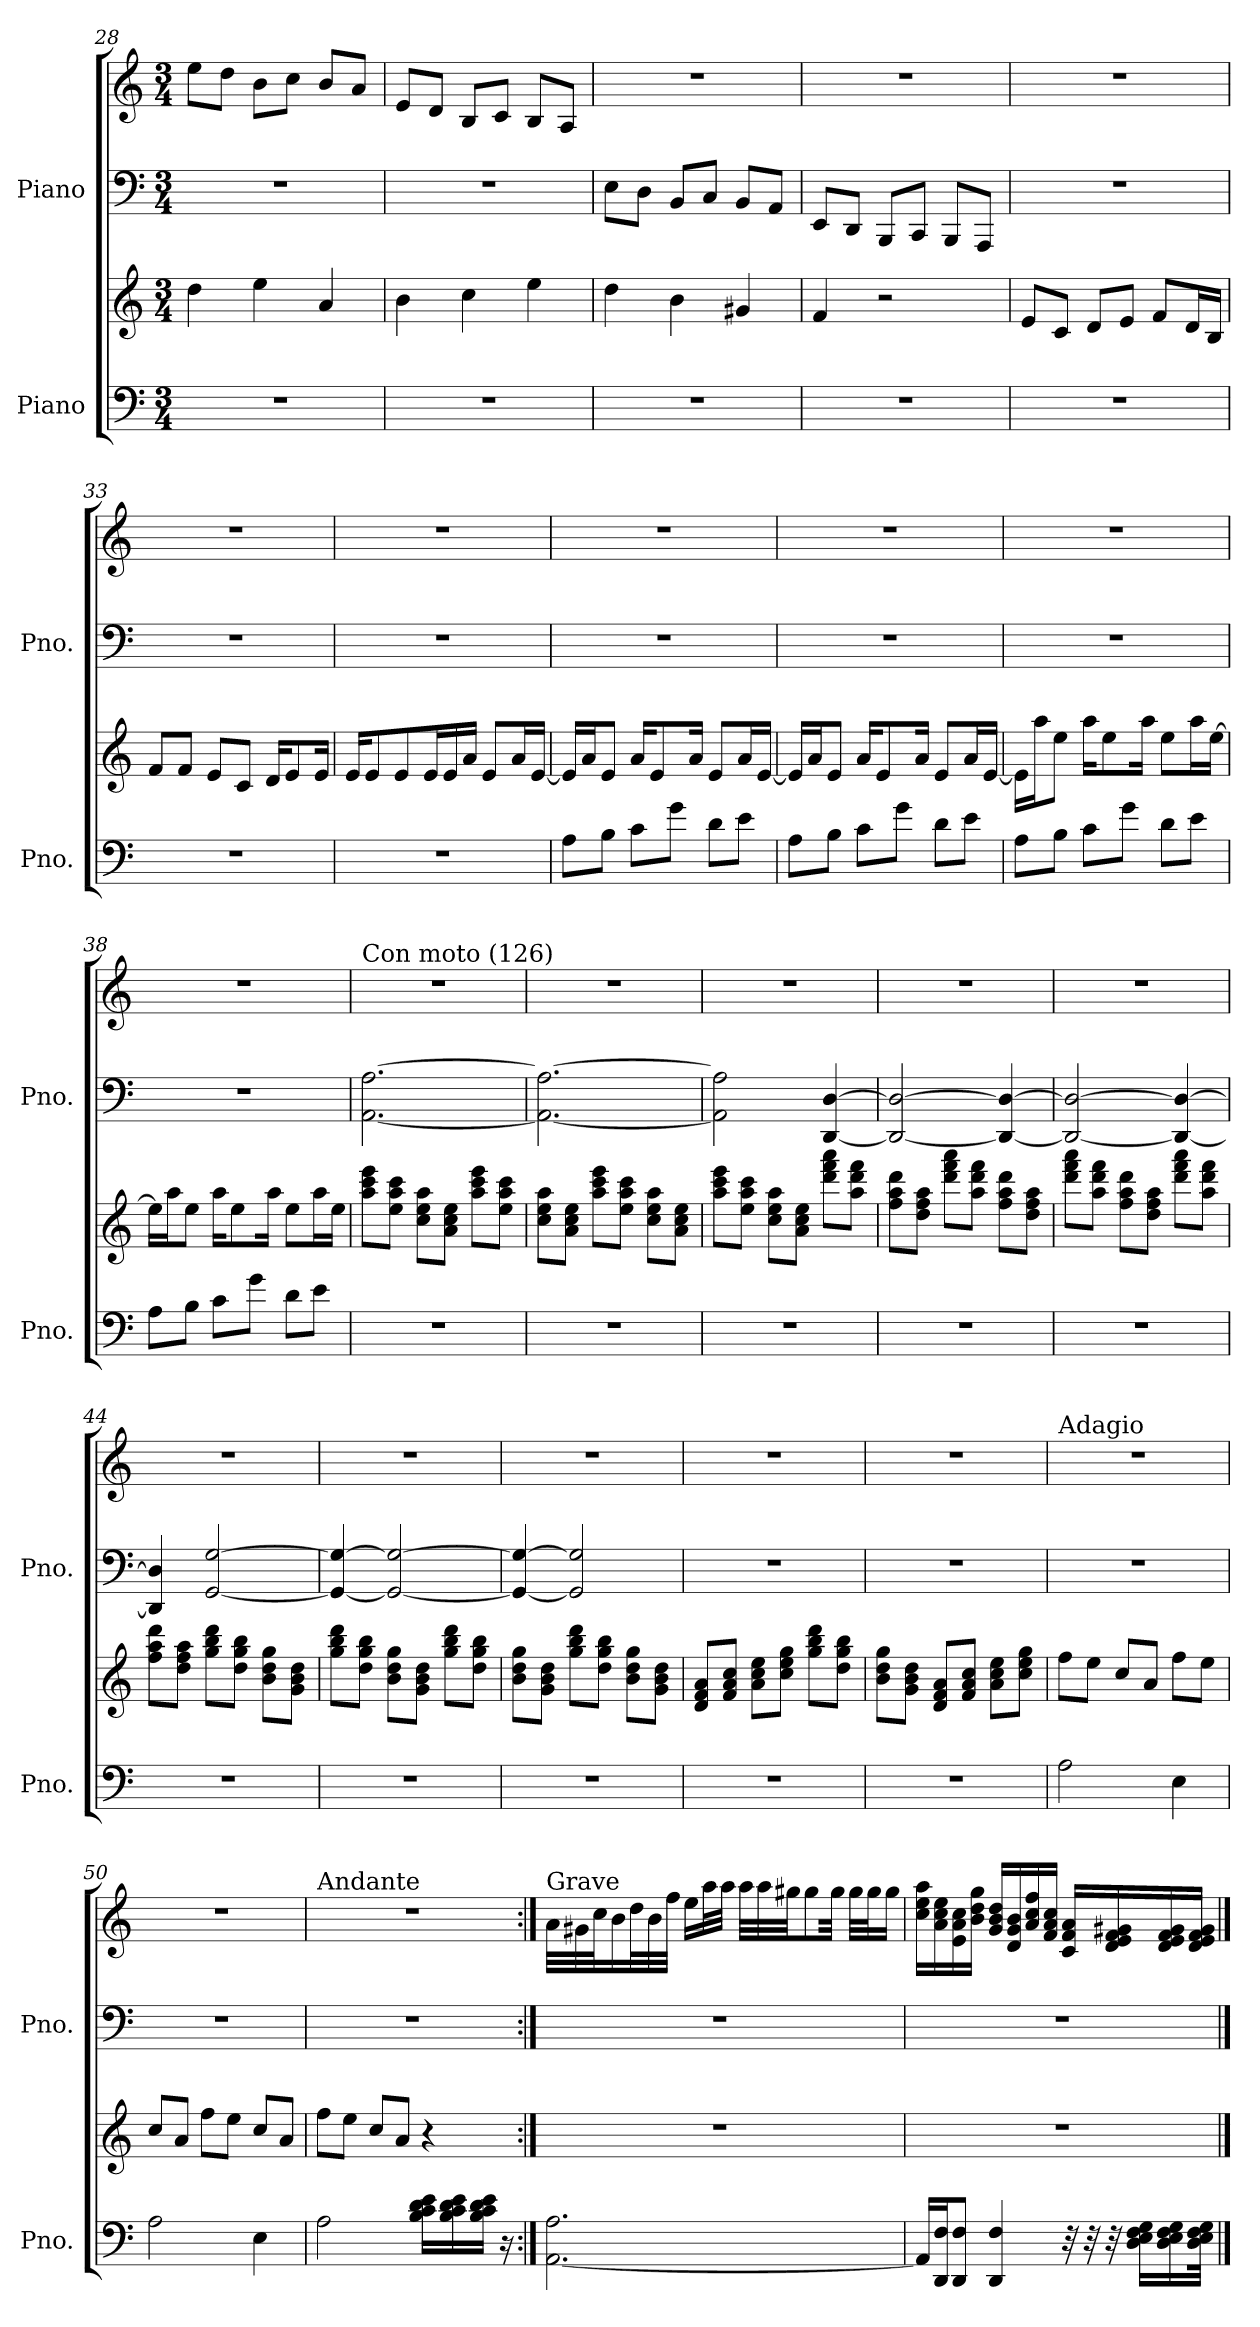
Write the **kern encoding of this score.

**kern	**kern	**kern	**kern
*part2	*part2	*part1	*part1
*staff4	*staff3	*staff2	*staff1
*I"Piano	*	*I"Piano	*
*I'Pno.	*	*I'Pno.	*
*clefF4	*clefG2	*clefF4	*clefG2
*k[]	*k[]	*k[]	*k[]
*C:	*C:	*C:	*C:
*M3/4	*M3/4	*M3/4	*M3/4
=28	=28	=28	=28
2.r	4dd\	2.r	8ee\L
.	.	.	8dd\J
.	4ee\	.	8b\L
.	.	.	8cc\J
.	4a/	.	8b/L
.	.	.	8a/J
!!LO:LB:g=z
=29	=29	=29	=29
2.r	4b\	2.r	8e/L
.	.	.	8d/J
.	4cc\	.	8B/L
.	.	.	8c/J
.	4ee\	.	8B/L
.	.	.	8A/J
=30	=30	=30	=30
2.r	4dd\	8E\L	2.r
.	.	8D\J	.
.	4b\	8BB/L	.
.	.	8C/J	.
.	4g#X/	8BB/L	.
.	.	8AA/J	.
=31	=31	=31	=31
2.r	4f/	8EE/L	2.r
.	.	8DD/J	.
.	2r	8BBB/L	.
.	.	8CC/J	.
.	.	8BBB/L	.
.	.	8AAA/J	.
=32	=32	=32	=32
2.r	8e/L	2.r	2.r
.	8c/J	.	.
.	8d/L	.	.
.	8e/J	.	.
.	8f/L	.	.
.	16d/L	.	.
.	16B/JJ	.	.
=33	=33	=33	=33
2.r	8f/L	2.r	2.r
.	8f/J	.	.
.	8e/L	.	.
.	8c/J	.	.
.	16d/KL	.	.
.	8e/	.	.
.	16e/Jk	.	.
!!LO:PB:g=z
=34	=34	=34	=34
2.r	16e/KL	2.r	2.r
.	8e/	.	.
.	8e/	.	.
.	16e/L	.	.
.	16e/	.	.
.	16a/JJ	.	.
.	8e/L	.	.
.	16a/L	.	.
.	[16e/JJ	.	.
=35	=35	=35	=35
8A\L	16e/LL]	2.r	2.r
.	16a/J	.	.
8B\J	8e/J	.	.
8c\L	16a/KL	.	.
.	8e/	.	.
8g\J	.	.	.
.	16a/Jk	.	.
8d\L	8e/L	.	.
8e\J	16a/L	.	.
.	[16e/JJ	.	.
=36	=36	=36	=36
8A\L	16e/LL]	2.r	2.r
.	16a/J	.	.
8B\J	8e/J	.	.
8c\L	16a/KL	.	.
.	8e/	.	.
8g\J	.	.	.
.	16a/Jk	.	.
8d\L	8e/L	.	.
8e\J	16a/L	.	.
.	[16e/JJ	.	.
=37	=37	=37	=37
8A\L	16e\LL]	2.r	2.r
.	16aa\J	.	.
8B\J	8ee\J	.	.
8c\L	16aa\KL	.	.
.	8ee\	.	.
8g\J	.	.	.
.	16aa\Jk	.	.
8d\L	8ee\L	.	.
8e\J	16aa\L	.	.
.	[16ee\JJ	.	.
!!LO:LB:g=z
=38	=38	=38	=38
8A\L	16ee\LL]	2.r	2.r
.	16aa\J	.	.
8B\J	8ee\J	.	.
8c\L	16aa\KL	.	.
.	8ee\	.	.
8g\J	.	.	.
.	16aa\Jk	.	.
8d\L	8ee\L	.	.
8e\J	16aa\L	.	.
.	16ee\JJ	.	.
=39	=39	=39	=39
!	!	!	!LO:TX:a:t=Con moto (126)
2.r	8aa\ 8ccc\ 8eee\L	[2.AA\ [2.A\	2.r
.	8ee\ 8aa\ 8ccc\J	.	.
.	8cc\ 8ee\ 8aa\L	.	.
.	8a\ 8cc\ 8ee\J	.	.
.	8aa\ 8ccc\ 8eee\L	.	.
.	8ee\ 8aa\ 8ccc\J	.	.
=40	=40	=40	=40
2.r	8cc\ 8ee\ 8aa\L	2.AA\_ 2.A\_	2.r
.	8a\ 8cc\ 8ee\J	.	.
.	8aa\ 8ccc\ 8eee\L	.	.
.	8ee\ 8aa\ 8ccc\J	.	.
.	8cc\ 8ee\ 8aa\L	.	.
.	8a\ 8cc\ 8ee\J	.	.
=41	=41	=41	=41
2.r	8aa\ 8ccc\ 8eee\L	2AA\] 2A\]	2.r
.	8ee\ 8aa\ 8ccc\J	.	.
.	8cc\ 8ee\ 8aa\L	.	.
.	8a\ 8cc\ 8ee\J	.	.
.	8ddd\ 8fff\ 8aaa\L	[4DD/ [4D/	.
.	8aa\ 8ddd\ 8fff\J	.	.
=42	=42	=42	=42
2.r	8ff\ 8aa\ 8ddd\L	2DD/_ 2D/_	2.r
.	8dd\ 8ff\ 8aa\J	.	.
.	8ddd\ 8fff\ 8aaa\L	.	.
.	8aa\ 8ddd\ 8fff\J	.	.
.	8ff\ 8aa\ 8ddd\L	4DD/_ 4D/_	.
.	8dd\ 8ff\ 8aa\J	.	.
=43	=43	=43	=43
2.r	8ddd\ 8fff\ 8aaa\L	2DD/_ 2D/_	2.r
.	8aa\ 8ddd\ 8fff\J	.	.
.	8ff\ 8aa\ 8ddd\L	.	.
.	8dd\ 8ff\ 8aa\J	.	.
.	8ddd\ 8fff\ 8aaa\L	4DD/_ 4D/_	.
.	8aa\ 8ddd\ 8fff\J	.	.
!!LO:LB:g=z
=44	=44	=44	=44
2.r	8ff\ 8aa\ 8ddd\L	4DD/] 4D/]	2.r
.	8dd\ 8ff\ 8aa\J	.	.
.	8gg\ 8bb\ 8ddd\L	[2GG/ [2G/	.
.	8dd\ 8gg\ 8bb\J	.	.
.	8b\ 8dd\ 8gg\L	.	.
.	8g\ 8b\ 8dd\J	.	.
=45	=45	=45	=45
2.r	8gg\ 8bb\ 8ddd\L	4GG/_ 4G/_	2.r
.	8dd\ 8gg\ 8bb\J	.	.
.	8b\ 8dd\ 8gg\L	2GG/_ 2G/_	.
.	8g\ 8b\ 8dd\J	.	.
.	8gg\ 8bb\ 8ddd\L	.	.
.	8dd\ 8gg\ 8bb\J	.	.
=46	=46	=46	=46
2.r	8b\ 8dd\ 8gg\L	4GG/_ 4G/_	2.r
.	8g\ 8b\ 8dd\J	.	.
.	8gg\ 8bb\ 8ddd\L	2GG/] 2G/]	.
.	8dd\ 8gg\ 8bb\J	.	.
.	8b\ 8dd\ 8gg\L	.	.
.	8g\ 8b\ 8dd\J	.	.
=47	=47	=47	=47
2.r	8d/ 8f/ 8a/L	2.r	2.r
.	8f/ 8a/ 8cc/J	.	.
.	8a\ 8cc\ 8ee\L	.	.
.	8cc\ 8ee\ 8gg\J	.	.
.	8gg\ 8bb\ 8ddd\L	.	.
.	8dd\ 8gg\ 8bb\J	.	.
=48	=48	=48	=48
2.r	8b\ 8dd\ 8gg\L	2.r	2.r
.	8g\ 8b\ 8dd\J	.	.
.	8d/ 8f/ 8a/L	.	.
.	8f/ 8a/ 8cc/J	.	.
.	8a\ 8cc\ 8ee\L	.	.
.	8cc\ 8ee\ 8gg\J	.	.
=49	=49	=49	=49
!	!	!	!LO:TX:a:t=Adagio
2A\	8ff\L	2.r	2.r
.	8ee\J	.	.
.	8cc/L	.	.
.	8a/J	.	.
4E\	8ff\L	.	.
.	8ee\J	.	.
!!LO:PB:g=z
=50	=50	=50	=50
2A\	8cc/L	2.r	2.r
.	8a/J	.	.
.	8ff\L	.	.
.	8ee\J	.	.
4E\	8cc/L	.	.
.	8a/J	.	.
=51	=51	=51	=51
!	!	!	!LO:TX:a:t=Andante
2A\	8ff\L	2.r	2.r
.	8ee\J	.	.
.	8cc/L	.	.
.	8a/J	.	.
16B\ 16c\ 16d\ 16e\LL	4r	.	.
16B\ 16c\ 16d\ 16e\	.	.	.
16B\ 16c\ 16d\ 16e\JJ	.	.	.
16r	.	.	.
=52:|!	=52:|!	=52:|!	=52:|!
!	!	!	!LO:TX:a:t=Grave
[2.AA\ 2.A\	2.r	2.r	32a\LLL
.	.	.	32g#X\
.	.	.	32cc\J
.	.	.	16b\
.	.	.	32dd\L
.	.	.	32b\
.	.	.	32ff\JJJ
.	.	.	16ee\LL
.	.	.	32aa\L
.	.	.	32aa\JJJ
.	.	.	32aa\LLL
.	.	.	32aa\
.	.	.	32gg#X\JJ
.	.	.	8gg#\
.	.	.	32gg#\Jkk
.	.	.	32gg#\LLL
.	.	.	32gg#\J
.	.	.	16gg#\JJ
!!LO:LB:g=z
=53	=53	=53	=53
16AA/LL]	2.r	2.r	16cc\ 16ee\ 16aa\LL
16DD/ 16F/J	.	.	16a\ 16cc\ 16ee\
8DD/ 8F/J	.	.	16e\ 16a\ 16cc\
.	.	.	16b\ 16dd\ 16gg\JJ
4DD/ 4F/	.	.	16g/ 16b/ 16dd/LL
.	.	.	16d/ 16g/ 16b/
.	.	.	16a/ 16cc/ 16ff/
.	.	.	16f/ 16a/ 16cc/JJ
32r	.	.	16c/ 16f/ 16a/LL
32r	.	.	.
32r	.	.	16d/ 16e/ 16f/ 16g#X/
16D\ 16E\ 16F\ 16G\LL	.	.	.
.	.	.	16d/ 16e/ 16f/ 16g#/
16D\ 16E\ 16F\ 16G\	.	.	.
.	.	.	16d/ 16e/ 16f/ 16g#/JJ
32D\ 32E\ 32F\ 32G\JJk	.	.	.
==	==	==	==
*-	*-	*-	*-
